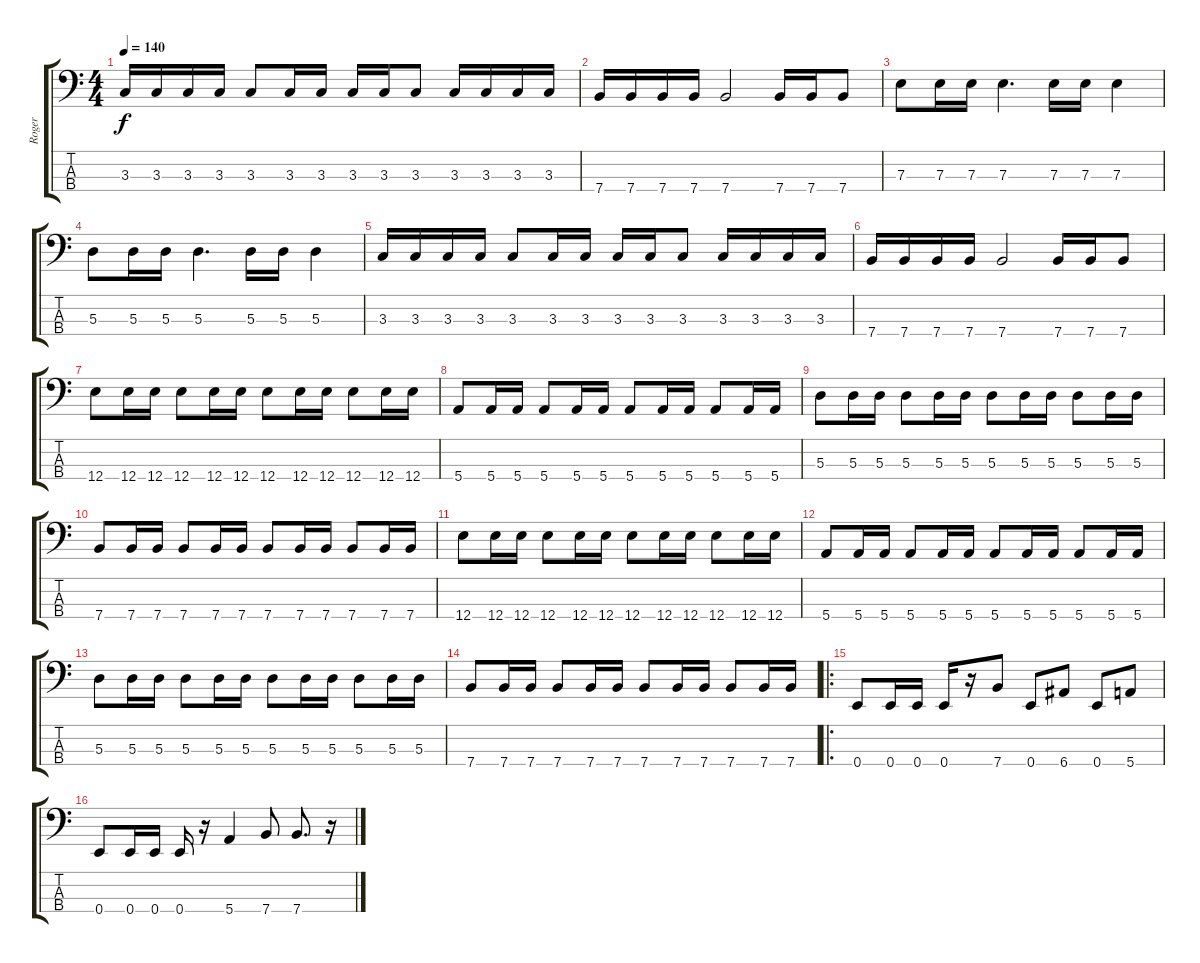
\track ("Roger" "Roger") {instrument electricbassfinger}
\staff {score tabs}
\tuning (G2 D2 A1 E1) {hide}
\ts (4 4)
\tempo 140
\clef f4
\ks c
3.3.16{dy f} 3.3.16 3.3.16 3.3.16 3.3.8 3.3.16 3.3.16 3.3.16 3.3.16 3.3.8 3.3.16 3.3.16 3.3.16 3.3.16 |
7.4.16 7.4.16 7.4.16 7.4.16 7.4.2 7.4.16 7.4.16 7.4.8 |
7.3.8 7.3.16 7.3.16 7.3.4{d} 7.3.16 7.3.16 7.3.4 |
5.3.8 5.3.16 5.3.16 5.3.4{d} 5.3.16 5.3.16 5.3.4 |
3.3.16 3.3.16 3.3.16 3.3.16 3.3.8 3.3.16 3.3.16 3.3.16 3.3.16 3.3.8 3.3.16 3.3.16 3.3.16 3.3.16 |
7.4.16 7.4.16 7.4.16 7.4.16 7.4.2 7.4.16 7.4.16 7.4.8 |
12.4.8 12.4.16 12.4.16 12.4.8 12.4.16 12.4.16 12.4.8 12.4.16 12.4.16 12.4.8 12.4.16 12.4.16 |
5.4.8 5.4.16 5.4.16 5.4.8 5.4.16 5.4.16 5.4.8 5.4.16 5.4.16 5.4.8 5.4.16 5.4.16 |
5.3.8 5.3.16 5.3.16 5.3.8 5.3.16 5.3.16 5.3.8 5.3.16 5.3.16 5.3.8 5.3.16 5.3.16 |
7.4.8 7.4.16 7.4.16 7.4.8 7.4.16 7.4.16 7.4.8 7.4.16 7.4.16 7.4.8 7.4.16 7.4.16 |
12.4.8 12.4.16 12.4.16 12.4.8 12.4.16 12.4.16 12.4.8 12.4.16 12.4.16 12.4.8 12.4.16 12.4.16 |
5.4.8 5.4.16 5.4.16 5.4.8 5.4.16 5.4.16 5.4.8 5.4.16 5.4.16 5.4.8 5.4.16 5.4.16 |
5.3.8 5.3.16 5.3.16 5.3.8 5.3.16 5.3.16 5.3.8 5.3.16 5.3.16 5.3.8 5.3.16 5.3.16 |
7.4.8 7.4.16 7.4.16 7.4.8 7.4.16 7.4.16 7.4.8 7.4.16 7.4.16 7.4.8 7.4.16 7.4.16 |
\ro
0.4.8 0.4.16 0.4.16 0.4.16 r.16 7.4.8 0.4.8 6.4.8 0.4.8 5.4.8 |
0.4.8 0.4.16 0.4.16 0.4.16 r.16 5.4.4 7.4.8 7.4.8{d} r.16
